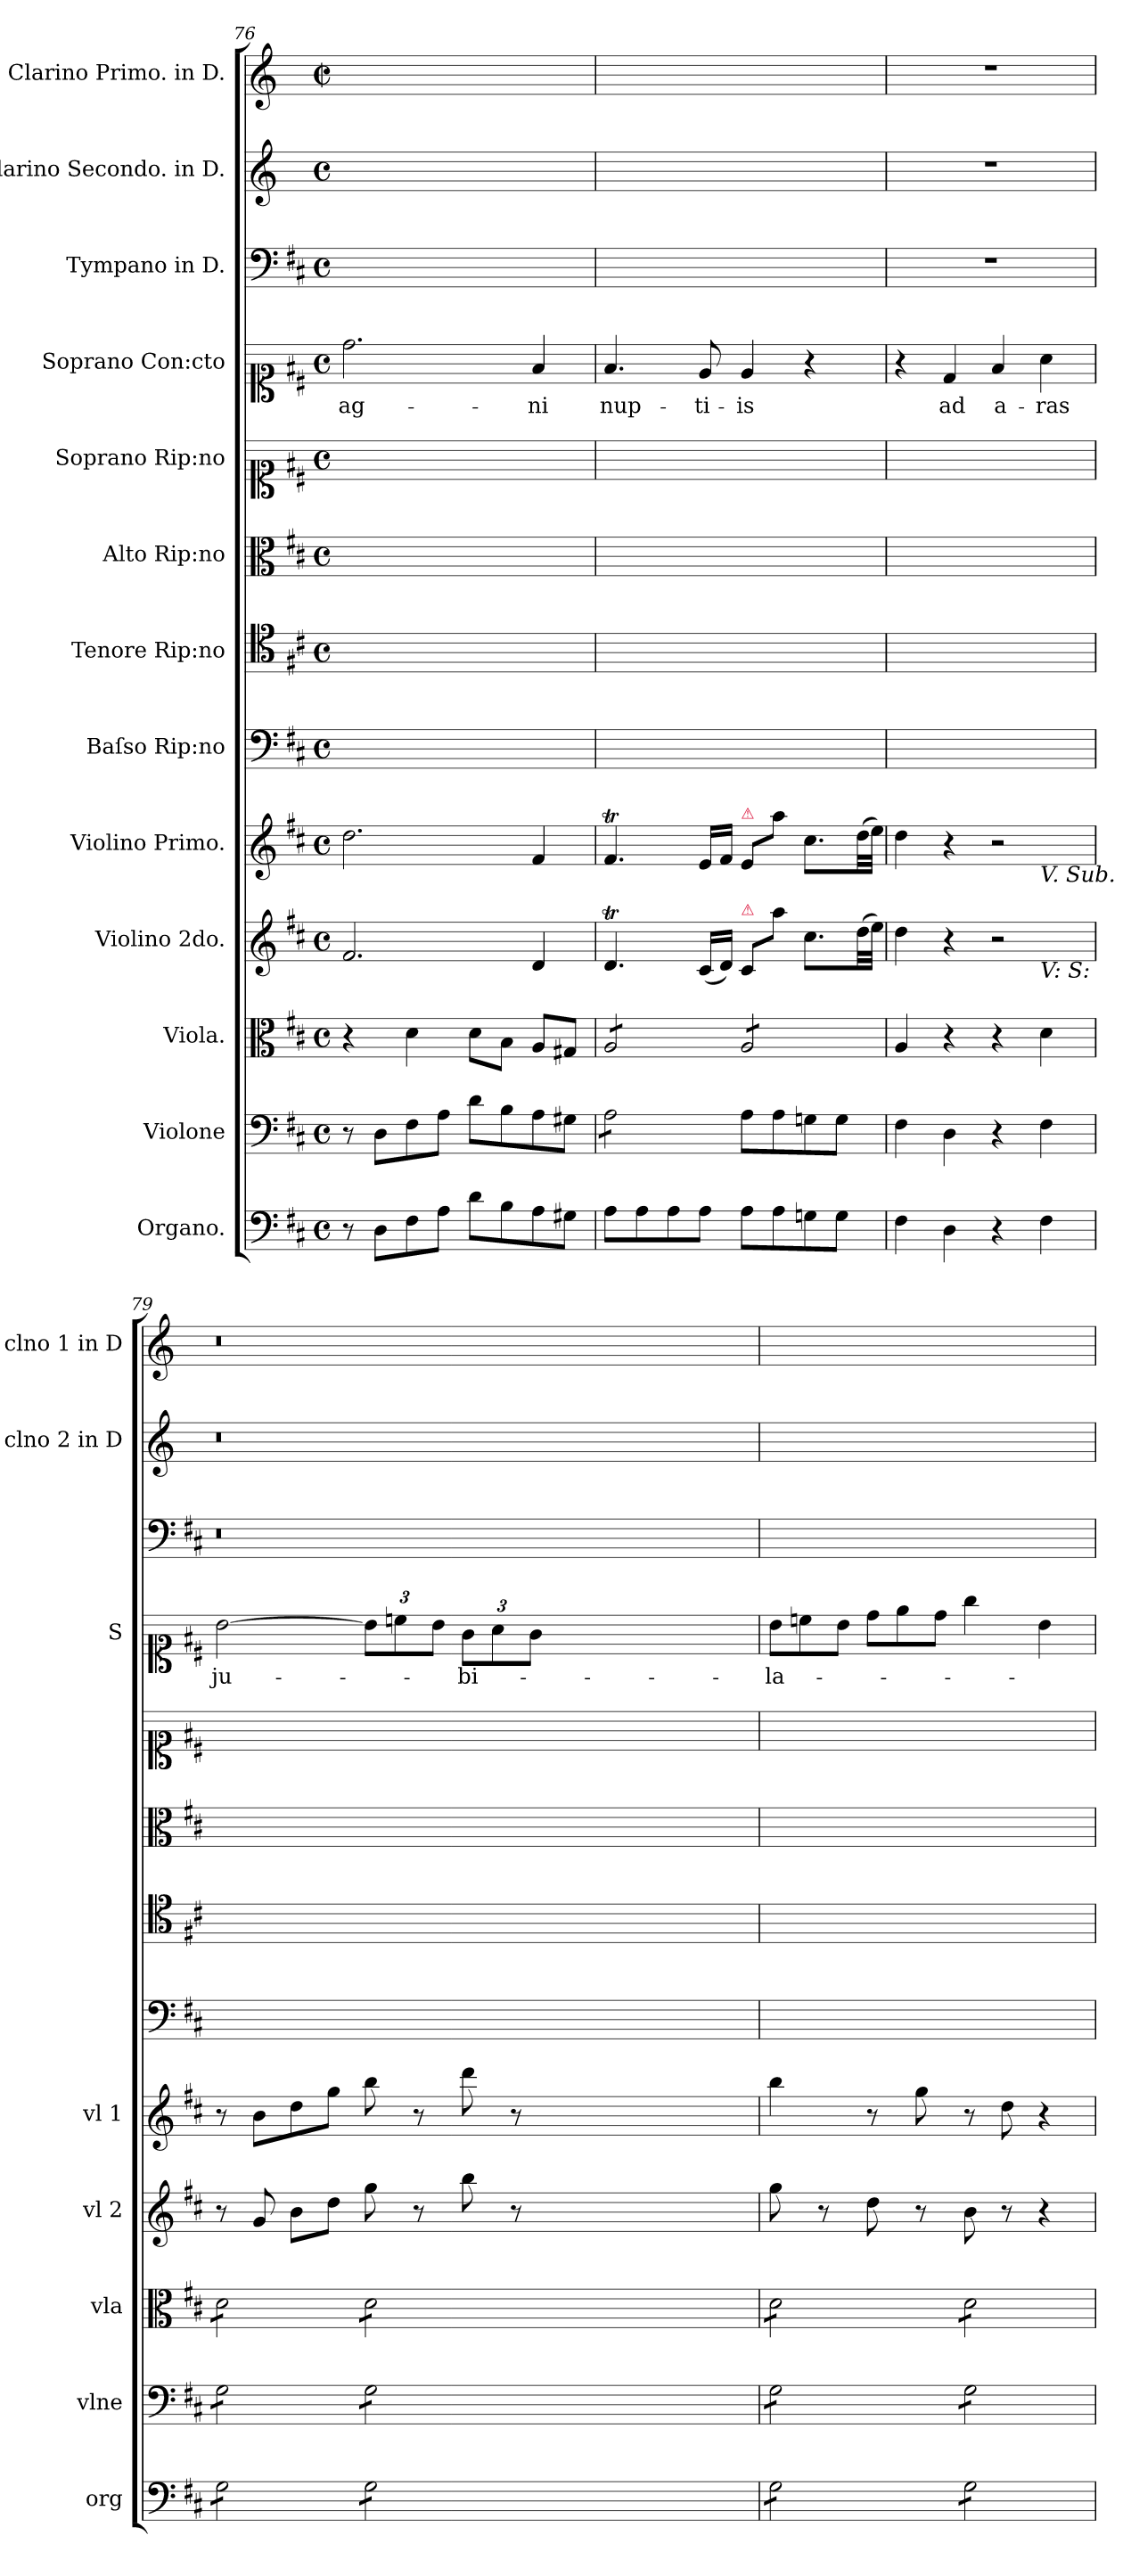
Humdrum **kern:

**kern	**kern	**kern	**kern	**kern	**kern	**kern	**kern	**kern	**kern	**text	**kern	**kern	**kern
*part13	*part12	*part11	*part10	*part9	*part8	*part7	*part6	*part5	*part4	*part4	*part3	*part2	*part1
*staff13	*staff12	*staff11	*staff10	*staff9	*staff8	*staff7	*staff6	*staff5	*staff4	*staff4	*staff3	*staff2	*staff1
*I"Organo.	*I"Violone	*I"Viola.	*I"Violino 2do.	*I"Violino Primo.	*I"Baſso Rip:no	*I"Tenore Rip:no	*I"Alto Rip:no	*I"Soprano Rip:no	*I"Soprano Con:cto	*	*I"Tympano in D.	*I"Clarino Secondo. in D.	*I"Clarino Primo. in D.
*I'org	*I'vlne	*I'vla	*I'vl 2	*I'vl 1	*	*	*	*	*I'S	*	*	*I'clno 2 in D	*I'clno 1 in D
*clefF4	*clefF4	*clefC3	*clefG2	*clefG2	*clefF4	*clefC4	*clefC3	*clefC1	*clefC1	*	*clefF4	*clefG2	*clefG2
*	*	*	*	*	*	*	*	*	*	*	*ITrd-1c-1	*ITrd-1c-2	*ITrd-1c-2
*k[f#c#]	*k[f#c#]	*k[f#c#]	*k[f#c#]	*k[f#c#]	*k[f#c#]	*k[f#c#]	*k[f#c#]	*k[f#c#]	*k[f#c#]	*	*k[b-e-a-]	*k[f#c#]	*k[f#c#]
*M4/4	*M4/4	*M4/4	*M4/4	*M4/4	*M4/4	*M4/4	*M4/4	*M4/4	*M4/4	*	*M4/4	*M4/4	*M4/4
*met(c)	*met(c)	*met(c)	*met(c)	*met(c)	*met(c)	*met(c)	*met(c)	*met(c)	*met(c)	*	*met(c)	*met(c)	*met(c|)
=76	=76	=76	=76	=76	=76	=76	=76	=76	=76	=76	=76	=76	=76
8r	8r	4r	2.f#/	2.dd\	1ryy	1ryy	1ryy	1ryy	2.dd\	ag-	1ryy	1ryy	1ryy
8D\L	8D\L	.	.	.	.	.	.	.	.	.	.	.	.
8F#\	8F#\	4d\	.	.	.	.	.	.	.	.	.	.	.
8A\J	8A\J	.	.	.	.	.	.	.	.	.	.	.	.
8d\L	8d\L	8d\L	.	.	.	.	.	.	.	.	.	.	.
8B\	8B\	8B\J	.	.	.	.	.	.	.	.	.	.	.
8A\	8A\	8A/L	4d/	4f#/	.	.	.	.	4f#/	-ni	.	.	.
8G#X\J	8G#X\J	8G#X/J	.	.	.	.	.	.	.	.	.	.	.
=77	=77	=77	=77	=77	=77	=77	=77	=77	=77	=77	=77	=77	=77
*	*tremolo	*	*	*	*	*	*	*	*	*	*	*	*
*	*	*tremolo	*	*	*	*	*	*	*	*	*	*	*
8A\L	8A\L	8A/L	4.dT/	4.f#t/	1ryy	1ryy	1ryy	1ryy	4.f#/	nup-	1ryy	1ryy	1ryy
8A\	8A\	8A/	.	.	.	.	.	.	.	.	.	.	.
8A\	8A\	8A/	.	.	.	.	.	.	.	.	.	.	.
8A\J	8A\J	8A/J	(16c#/LL	16e/LL	.	.	.	.	8e/	-ti-	.	.	.
*	*Xtremolo	*	*	*	*	*	*	*	*	*	*	*	*
.	.	.	16d/JJ)	16f#/JJ	.	.	.	.	.	.	.	.	.
!	!	!	!	!LO:TX:a:color=crimson:t=⚠	!	!	!	!	!	!	!	!	!
!	!	!	!LO:TX:a:color=crimson:t=⚠	!	!	!	!	!	!	!	!	!	!
8A\L	8A\L	8A/L	8c#/L	8e/L	.	.	.	.	4e/	-is	.	.	.
8A\	8A\	8A/	8aa\J	8aa\J	.	.	.	.	.	.	.	.	.
8Gn\	8Gn\	8A/	8.cc#\L	8.cc#\L	.	.	.	.	4r	.	.	.	.
8G\J	8G\J	8A/J	.	.	.	.	.	.	.	.	.	.	.
*	*	*Xtremolo	*	*	*	*	*	*	*	*	*	*	*
.	.	.	(32dd\LL	(32dd\LL	.	.	.	.	.	.	.	.	.
.	.	.	32ee\JJJ)	32ee\JJJ)	.	.	.	.	.	.	.	.	.
=78	=78	=78	=78	=78	=78	=78	=78	=78	=78	=78	=78	=78	=78
*	*	*	*^	*^	*	*	*	*	*	*	*	*	*
4F#\	4F#\	4A/	4dd\	2.ryy	4dd\	2.ryy	1ryy	1ryy	1ryy	1ryy	4r	.	1r	1r	1r
4D\	4D\	4r	4r	.	4r	.	.	.	.	.	4d/	ad	.	.	.
4r	4r	4r	2r	.	2r	.	.	.	.	.	4f#/	a-	.	.	.
!	!	!	!	!	!	!LO:TX:b:i:t=V. Sub.	!	!	!	!	!	!	!	!	!
!	!	!	!	!LO:TX:b:i:t=V&colon; S&colon;	!	!	!	!	!	!	!	!	!	!	!
4F#\	4F#\	4d\	.	4ryy	.	4ryy	.	.	.	.	4a\	-ras	.	.	.
*	*	*	*v	*v	*	*	*	*	*	*	*	*	*	*	*
*	*	*	*	*v	*v	*	*	*	*	*	*	*	*	*
=79	=79	=79	=79	=79	=79	=79	=79	=79	=79	=79	=79	=79	=79
*tremolo	*	*	*	*	*	*	*	*	*	*	*	*	*
*	*tremolo	*	*	*	*	*	*	*	*	*	*	*	*
*	*	*tremolo	*	*	*	*	*	*	*	*	*	*	*
8G\L	8G\L	8d\L	8r	8r	1ryy	1ryy	1ryy	1ryy	[2b\	ju-	0.r	0.r	0.r
8G\	8G\	8d\	8g/	8b\L	.	.	.	.	.	.	.	.	.
8G\	8G\	8d\	8b\L	8dd\	.	.	.	.	.	.	.	.	.
8G\J	8G\J	8d\J	8dd\J	8gg\J	.	.	.	.	.	.	.	.	.
8G\L	8G\L	8d\L	8gg\	8bb\	.	.	.	.	12b\L]	.	.	.	.
.	.	.	.	.	.	.	.	.	12ccn\	.	.	.	.
8G\	8G\	8d\	8r	8r	.	.	.	.	.	.	.	.	.
.	.	.	.	.	.	.	.	.	12b\J	.	.	.	.
8G\	8G\	8d\	8bb\	8ddd\	.	.	.	.	12g\L	-bi-	.	.	.
.	.	.	.	.	.	.	.	.	12a\	.	.	.	.
8G\J	8G\J	8d\J	8r	8r	.	.	.	.	.	.	.	.	.
.	.	.	.	.	.	.	.	.	12g\J	.	.	.	.
0ryy	0ryy	0ryy	0ryy	0ryy	0ryy	0ryy	0ryy	0ryy	0ryy	.	.	.	.
=80	=80	=80	=80	=80	=80	=80	=80	=80	=80	=80	=80	=80	=80
*	*	*	*	*	*	*	*	*	*Xtuplet	*	*	*	*
8G\L	8G\L	8d\L	8gg\	4bb\	1ryy	1ryy	1ryy	1ryy	12b\L	-la-	1ryy	1ryy	1ryy
.	.	.	.	.	.	.	.	.	12ccn\	.	.	.	.
8G\	8G\	8d\	8r	.	.	.	.	.	.	.	.	.	.
.	.	.	.	.	.	.	.	.	12b\J	.	.	.	.
8G\	8G\	8d\	8dd\	8r	.	.	.	.	12dd\L	.	.	.	.
.	.	.	.	.	.	.	.	.	12ee\	.	.	.	.
8G\J	8G\J	8d\J	8r	8gg\	.	.	.	.	.	.	.	.	.
.	.	.	.	.	.	.	.	.	12dd\J	.	.	.	.
8G\L	8G\L	8d\L	8b\	8r	.	.	.	.	4gg\	.	.	.	.
8G\	8G\	8d\	8r	8dd\	.	.	.	.	.	.	.	.	.
8G\	8G\	8d\	4r	4r	.	.	.	.	4b\	.	.	.	.
8G\J	8G\J	8d\J	.	.	.	.	.	.	.	.	.	.	.
*	*	*Xtremolo	*	*	*	*	*	*	*	*	*	*	*
*	*Xtremolo	*	*	*	*	*	*	*	*	*	*	*	*
*Xtremolo	*	*	*	*	*	*	*	*	*	*	*	*	*
=	=	=	=	=	=	=	=	=	=	=	=	=	=
*-	*-	*-	*-	*-	*-	*-	*-	*-	*-	*-	*-	*-	*-
